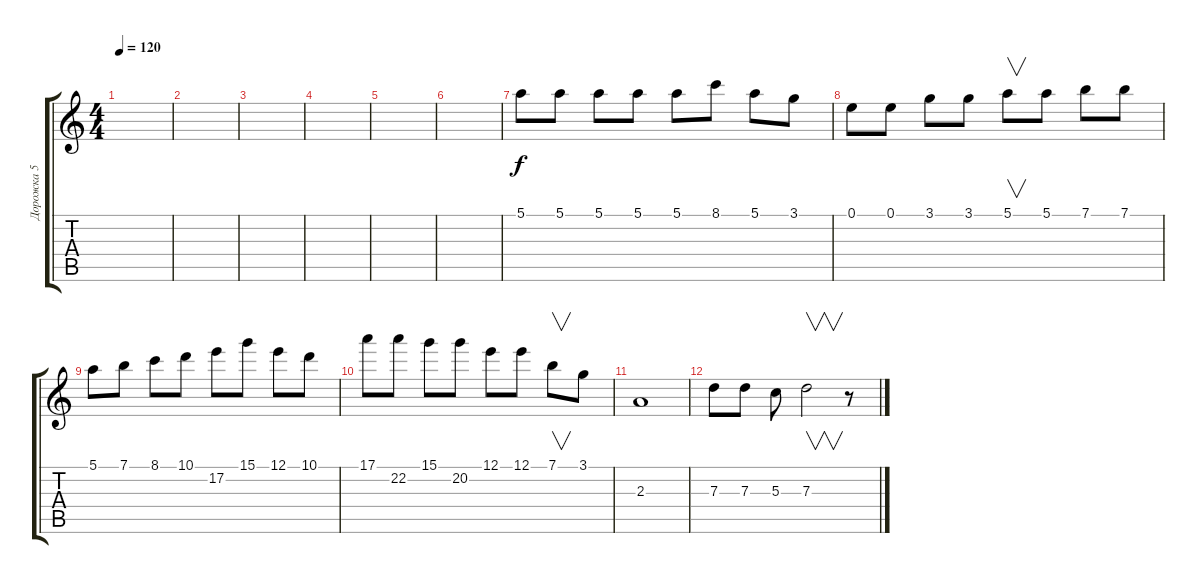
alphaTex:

\track ("Дорожка 5" "Дорожка 5") {instrument distortionguitar}
\staff {score tabs}
\tuning (E4 B3 G3 D3 A2 E2) {hide}
\ts (4 4)
\tempo 120
\clef g2
\ks c
|
|
|
|
|
|
5.1.8 5.1.8 5.1.8 5.1.8 5.1.8 8.1.8 5.1.8 3.1.8 |
0.1.8 0.1.8 3.1.8 3.1.8 5.1.8{v} 5.1.8 7.1.8 7.1.8 |
5.1.8 7.1.8 8.1.8 10.1.8 17.2.8 15.1.8 12.1.8 10.1.8 |
17.1.8 22.2.8 15.1.8 20.2.8 12.1.8 12.1.8 7.1.8{v} 3.1.8 |
2.3.1 |
7.3.8 7.3.8 5.3.8 7.3.2{v} r.8
